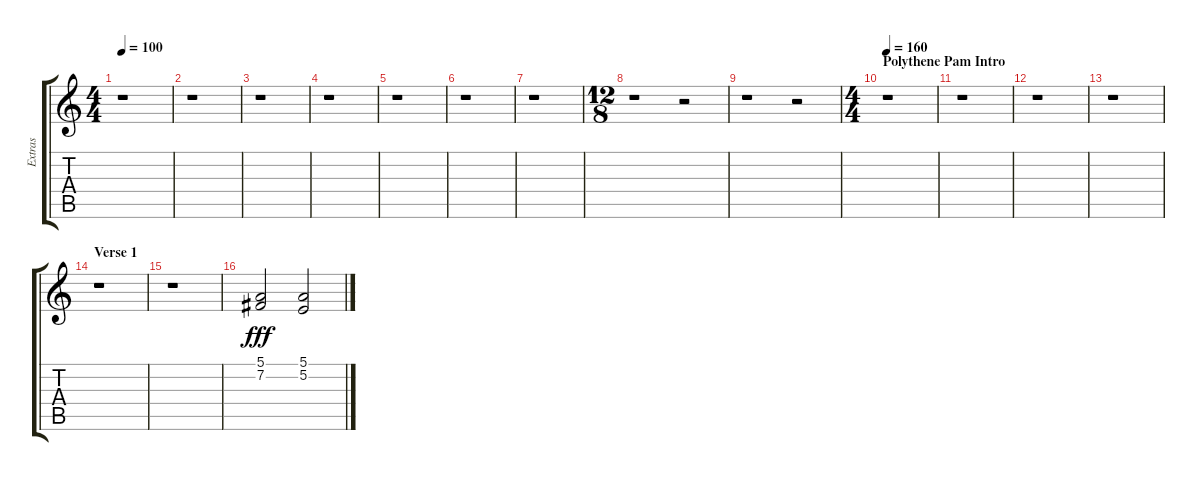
\track ("Extras" "Extras") {instrument drawbarorgan}
\staff {score tabs}
\tuning (E4 B3 G3 D3 A2 E2) {hide}
\ts (4 4)
\tempo 100
\clef g2
\ks c
r.1{dy f} |
r.1 |
r.1 |
r.1 |
r.1 |
r.1 |
r.1 |
\ts (12 8)
r.1 r.2 |
r.1 r.2 |
\ts (4 4)
\section ("" "Polythene Pam Intro")
\tempo 160
r.1 |
r.1 |
r.1 |
r.1 |
\section ("" "Verse 1")
r.1 |
r.1 |
(5.1 7.2).2{dy fff volume 11 instrument choiraahs} (5.1 5.2).2
